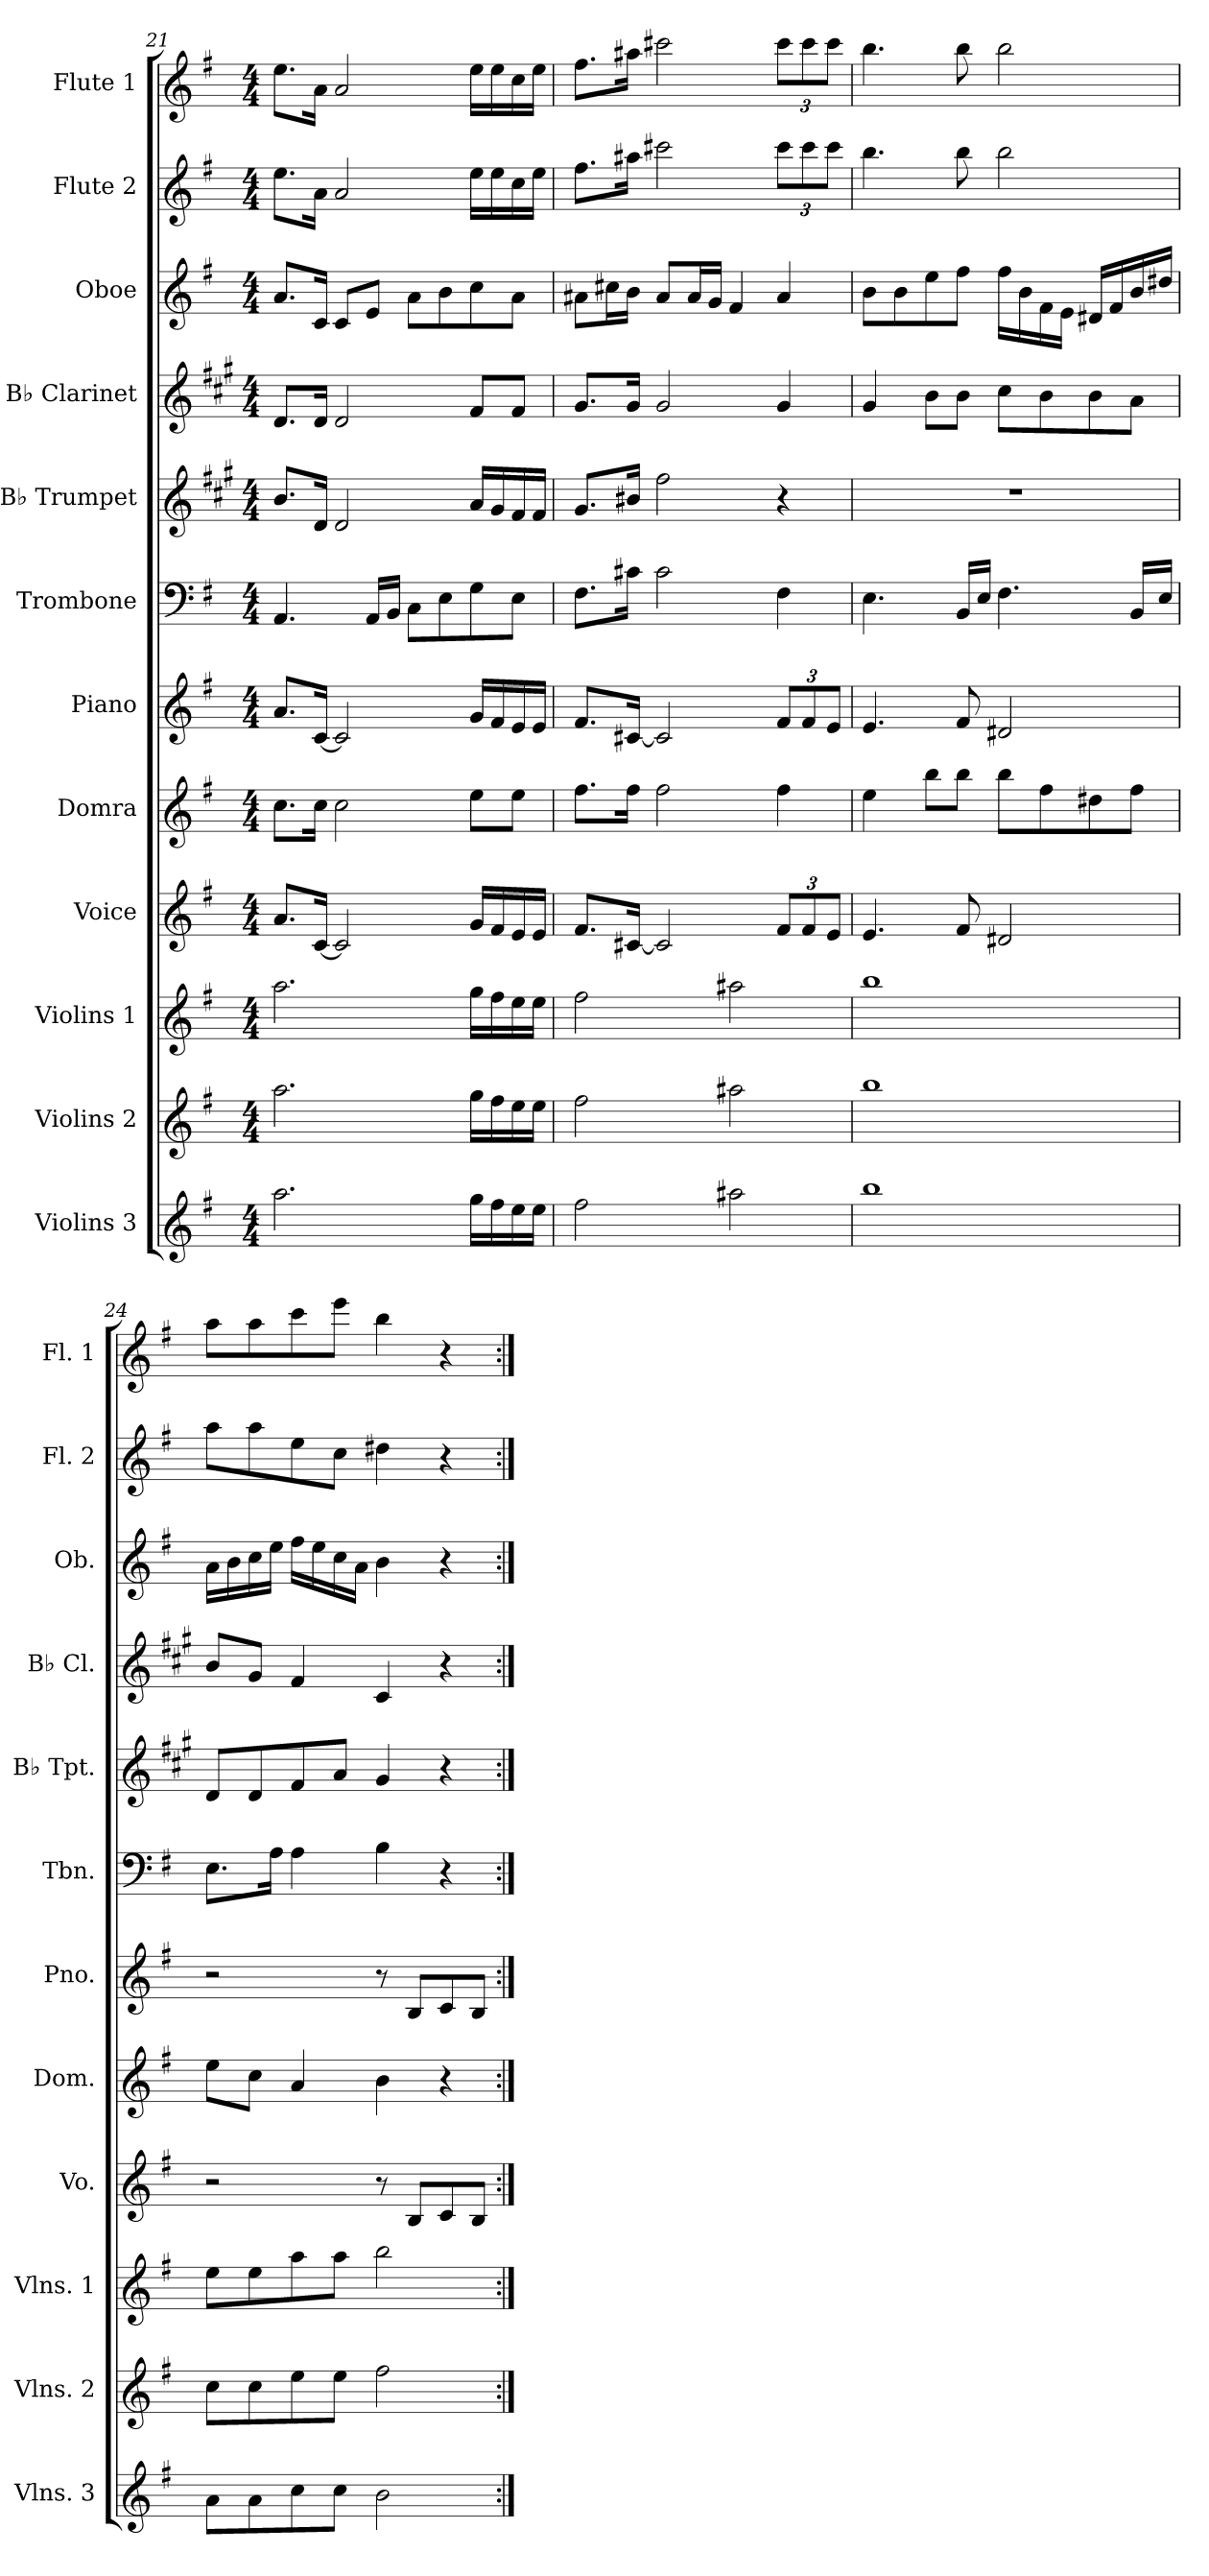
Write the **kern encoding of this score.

**kern	**kern	**kern	**kern	**kern	**kern	**kern	**kern	**kern	**kern	**kern	**kern
*part12	*part11	*part10	*part9	*part8	*part7	*part6	*part5	*part4	*part3	*part2	*part1
*staff12	*staff11	*staff10	*staff9	*staff8	*staff7	*staff6	*staff5	*staff4	*staff3	*staff2	*staff1
*I"Violins 3	*I"Violins 2	*I"Violins 1	*I"Voice	*I"Domra	*I"Piano	*I"Trombone	*I"B♭ Trumpet	*I"B♭ Clarinet	*I"Oboe	*I"Flute 2	*I"Flute 1
*I'Vlns. 3	*I'Vlns. 2	*I'Vlns. 1	*I'Vo.	*I'Dom.	*I'Pno.	*I'Tbn.	*I'B♭ Tpt.	*I'B♭ Cl.	*I'Ob.	*I'Fl. 2	*I'Fl. 1
!!LO:PB:g=z
*clefG2	*clefG2	*clefG2	*clefG2	*clefG2	*clefG2	*clefF4	*clefG2	*clefG2	*clefG2	*clefG2	*clefG2
*	*	*	*	*	*	*	*ITrd1c2	*ITrd1c2	*	*	*
*k[f#]	*k[f#]	*k[f#]	*k[f#]	*k[f#]	*k[f#]	*k[f#]	*k[f#]	*k[f#]	*k[f#]	*k[f#]	*k[f#]
*M4/4	*M4/4	*M4/4	*M4/4	*M4/4	*M4/4	*M4/4	*M4/4	*M4/4	*M4/4	*M4/4	*M4/4
=21	=21	=21	=21	=21	=21	=21	=21	=21	=21	=21	=21
2.aa\	2.aa\	2.aa\	8.a/L	8.cc\L	8.a/L	4.AA/	8.a/L	8.c/L	8.a/L	8.ee\L	8.ee\L
.	.	.	[16c/Jk	16cc\Jk	[16c/Jk	.	16c/Jk	16c/Jk	16c/Jk	16a\Jk	16a\Jk
.	.	.	2c/]	2cc\	2c/]	.	2c/	2c/	8c/L	2a/	2a/
.	.	.	.	.	.	16AA/LL	.	.	8e/J	.	.
.	.	.	.	.	.	16BB/JJ	.	.	.	.	.
.	.	.	.	.	.	8C\L	.	.	8a\L	.	.
.	.	.	.	.	.	8E\	.	.	8b\	.	.
16gg\LL	16gg\LL	16gg\LL	16g/LL	8ee\L	16g/LL	8G\	16g/LL	8e/L	8cc\	16ee\LL	16ee\LL
16ff#\	16ff#\	16ff#\	16f#/	.	16f#/	.	16f#/	.	.	16ee\	16ee\
16ee\	16ee\	16ee\	16e/	8ee\J	16e/	8E\J	16e/	8e/J	8a\J	16cc\	16cc\
16ee\JJ	16ee\JJ	16ee\JJ	16e/JJ	.	16e/JJ	.	16e/JJ	.	.	16ee\JJ	16ee\JJ
=22	=22	=22	=22	=22	=22	=22	=22	=22	=22	=22	=22
2ff#\	2ff#\	2ff#\	8.f#/L	8.ff#\L	8.f#/L	8.F#\L	8.f#/L	8.f#/L	8a#X\L	8.ff#\L	8.ff#\L
.	.	.	.	.	.	.	.	.	16cc#X\L	.	.
.	.	.	[16c#X/Jk	16ff#\Jk	[16c#X/Jk	16c#X\Jk	16a#X/Jk	16f#/Jk	16b\JJ	16aa#X\Jk	16aa#X\Jk
.	.	.	2c#/]	2ff#\	2c#/]	2c#\	2ee\	2f#/	8a#/L	2ccc#X\	2ccc#X\
.	.	.	.	.	.	.	.	.	16a#/L	.	.
.	.	.	.	.	.	.	.	.	16g/JJ	.	.
2aa#X\	2aa#X\	2aa#X\	.	.	.	.	.	.	4f#/	.	.
*	*	*	*Xbrackettup	*	*Xbrackettup	*	*	*	*	*Xbrackettup	*Xbrackettup
.	.	.	12f#/L	4ff#\	12f#/L	4F#\	4r	4f#/	4a#/	12ccc#\L	12ccc#\L
.	.	.	12f#/	.	12f#/	.	.	.	.	12ccc#\	12ccc#\
.	.	.	12e/J	.	12e/J	.	.	.	.	12ccc#\J	12ccc#\J
!!LO:PB:g=z
=23	=23	=23	=23	=23	=23	=23	=23	=23	=23	=23	=23
1bb	1bb	1bb	4.e/	4ee\	4.e/	4.E\	1r	4f#/	8b\L	4.bb\	4.bb\
.	.	.	.	.	.	.	.	.	8b\	.	.
.	.	.	.	8bb\L	.	.	.	8a\L	8ee\	.	.
.	.	.	8f#/	8bb\J	8f#/	16BB/LL	.	8a\J	8ff#\J	8bb\	8bb\
.	.	.	.	.	.	16E/JJ	.	.	.	.	.
.	.	.	2d#X/	8bb\L	2d#X/	4.F#\	.	8b\L	16ff#\LL	2bb\	2bb\
.	.	.	.	.	.	.	.	.	16b\	.	.
.	.	.	.	8ff#\	.	.	.	8a\	16f#\	.	.
.	.	.	.	.	.	.	.	.	16e\JJ	.	.
.	.	.	.	8dd#X\	.	.	.	8a\	16d#X/LL	.	.
.	.	.	.	.	.	.	.	.	16f#/	.	.
.	.	.	.	8ff#\J	.	16BB/LL	.	8g\J	16b/	.	.
.	.	.	.	.	.	16E/JJ	.	.	16dd#X/JJ	.	.
=24	=24	=24	=24	=24	=24	=24	=24	=24	=24	=24	=24
8a\L	8cc\L	8ee\L	2r	8ee\L	2r	8.E\L	8c/L	8a/L	16a\LL	8aa\L	8aa\L
.	.	.	.	.	.	.	.	.	16b\	.	.
8a\	8cc\	8ee\	.	8cc\J	.	.	8c/	8f#/J	16cc\	8aa\	8aa\
.	.	.	.	.	.	16A\Jk	.	.	16ee\JJ	.	.
8cc\	8ee\	8aa\	.	4a/	.	4A\	8e/	4e/	16ff#\LL	8ee\	8ccc\
.	.	.	.	.	.	.	.	.	16ee\	.	.
8cc\J	8ee\J	8aa\J	.	.	.	.	8g/J	.	16cc\	8cc\J	8eee\J
.	.	.	.	.	.	.	.	.	16a\JJ	.	.
2b\	2ff#\	2bb\	8r	4b\	8r	4B\	4f#/	4B/	4b\	4dd#X\	4bb\
.	.	.	8B/L	.	8B/L	.	.	.	.	.	.
.	.	.	8c/	4r	8c/	4r	4r	4r	4r	4r	4r
.	.	.	8B/J	.	8B/J	.	.	.	.	.	.
=:|!	=:|!	=:|!	=:|!	=:|!	=:|!	=:|!	=:|!	=:|!	=:|!	=:|!	=:|!
*-	*-	*-	*-	*-	*-	*-	*-	*-	*-	*-	*-
